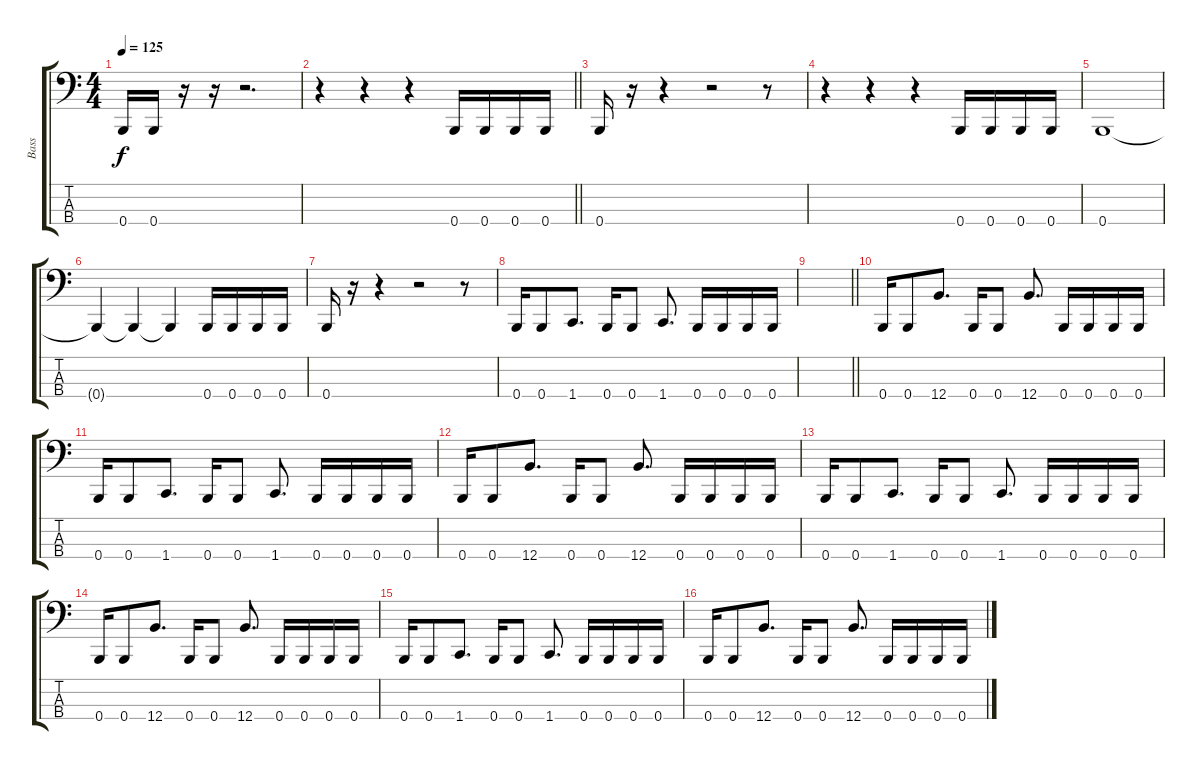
\track ("Bass" "Bass") {instrument electricbasspick}
\staff {score tabs}
\tuning (E2 B1 Gb1 B0) {hide}
\ts (4 4)
\tempo 125
\clef f4
\ks c
0.4.16{dy f} 0.4.16 r.16 r.16 r.2{d} |
\barLineRight lightlight
r.4 r.4 r.4 0.4.16 0.4.16 0.4.16 0.4.16 |
\section ("" "")
0.4.16 r.16 r.4 r.2 r.8 |
r.4 r.4 r.4 0.4.16 0.4.16 0.4.16 0.4.16 |
0.4.1 |
0.4{t}.4 0.4{t}.4 0.4{t}.4 0.4.16 0.4.16 0.4.16 0.4.16 |
0.4.16 r.16 r.4 r.2 r.8 |
0.4.16 0.4.8 1.4.8{d} 0.4.16 0.4.8 1.4.8{d} 0.4.16 0.4.16 0.4.16 0.4.16 |
\barLineRight lightlight
|
\section ("" "")
0.4.16 0.4.8 12.4.8{d} 0.4.16 0.4.8 12.4.8{d} 0.4.16 0.4.16 0.4.16 0.4.16 |
0.4.16 0.4.8 1.4.8{d} 0.4.16 0.4.8 1.4.8{d} 0.4.16 0.4.16 0.4.16 0.4.16 |
0.4.16 0.4.8 12.4.8{d} 0.4.16 0.4.8 12.4.8{d} 0.4.16 0.4.16 0.4.16 0.4.16 |
0.4.16 0.4.8 1.4.8{d} 0.4.16 0.4.8 1.4.8{d} 0.4.16 0.4.16 0.4.16 0.4.16 |
0.4.16 0.4.8 12.4.8{d} 0.4.16 0.4.8 12.4.8{d} 0.4.16 0.4.16 0.4.16 0.4.16 |
0.4.16 0.4.8 1.4.8{d} 0.4.16 0.4.8 1.4.8{d} 0.4.16 0.4.16 0.4.16 0.4.16 |
0.4.16 0.4.8 12.4.8{d} 0.4.16 0.4.8 12.4.8{d} 0.4.16 0.4.16 0.4.16 0.4.16
